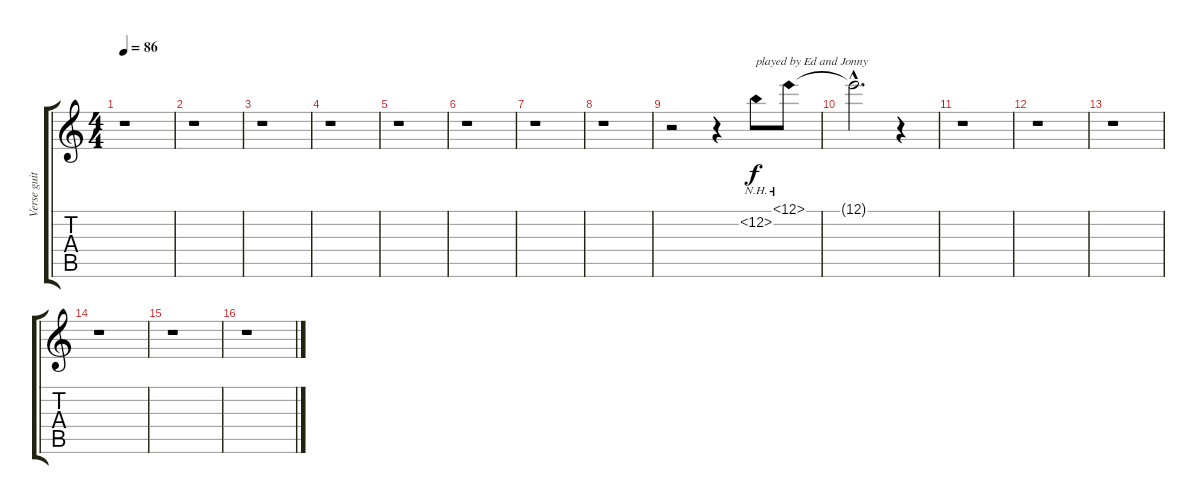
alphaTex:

\track ("Verse guitar" "Verse guit") {instrument acousticguitarsteel}
\staff {score tabs}
\tuning (E4 B3 G3 D3 A2 E2) {hide}
\ts (4 4)
\tempo 86
\clef g2
\ks c
r.1{dy f} |
r.1 |
r.1 |
r.1 |
r.1 |
r.1 |
r.1 |
r.1 |
r.2 r.4 12.2{nh}.8{txt "played by Ed and Jonny"} 12.1{nh}.8 |
12.1{hac t}.2{d} r.4 |
r.1 |
r.1 |
r.1 |
r.1 |
r.1 |
r.1
